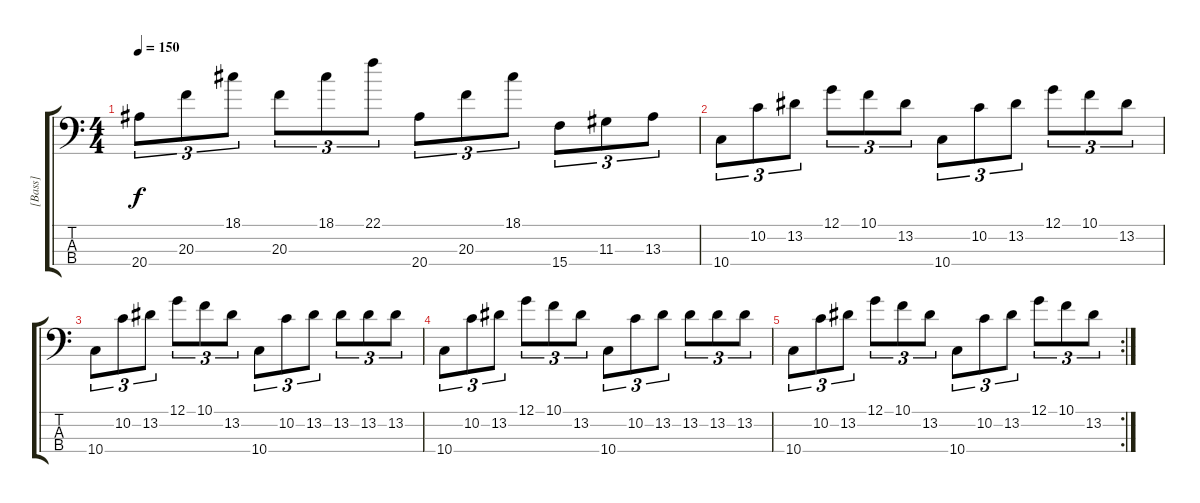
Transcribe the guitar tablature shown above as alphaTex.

\track ("[Bass]" "[Bass]") {instrument electricbassfinger}
\staff {score tabs}
\tuning (G2 D2 A1 D1) {hide}
\ts (4 4)
\tempo 150
\clef f4
\ks c
20.4.8{tu (3 2) dy f} 20.3.8{tu (3 2)} 18.1.8{tu (3 2)} 20.3.8{tu (3 2)} 18.1.8{tu (3 2)} 22.1.8{tu (3 2)} 20.4.8{tu (3 2)} 20.3.8{tu (3 2)} 18.1.8{tu (3 2)} 15.4.8{tu (3 2)} 11.3.8{tu (3 2)} 13.3.8{tu (3 2)} |
10.4.8{tu (3 2)} 10.2.8{tu (3 2)} 13.2.8{tu (3 2)} 12.1.8{tu (3 2)} 10.1.8{tu (3 2)} 13.2.8{tu (3 2)} 10.4.8{tu (3 2)} 10.2.8{tu (3 2)} 13.2.8{tu (3 2)} 12.1.8{tu (3 2)} 10.1.8{tu (3 2)} 13.2.8{tu (3 2)} |
10.4.8{tu (3 2)} 10.2.8{tu (3 2)} 13.2.8{tu (3 2)} 12.1.8{tu (3 2)} 10.1.8{tu (3 2)} 13.2.8{tu (3 2)} 10.4.8{tu (3 2)} 10.2.8{tu (3 2)} 13.2.8{tu (3 2)} 13.2.8{tu (3 2)} 13.2.8{tu (3 2)} 13.2.8{tu (3 2)} |
10.4.8{tu (3 2)} 10.2.8{tu (3 2)} 13.2.8{tu (3 2)} 12.1.8{tu (3 2)} 10.1.8{tu (3 2)} 13.2.8{tu (3 2)} 10.4.8{tu (3 2)} 10.2.8{tu (3 2)} 13.2.8{tu (3 2)} 13.2.8{tu (3 2)} 13.2.8{tu (3 2)} 13.2.8{tu (3 2)} |
\rc 2
10.4.8{tu (3 2)} 10.2.8{tu (3 2)} 13.2.8{tu (3 2)} 12.1.8{tu (3 2)} 10.1.8{tu (3 2)} 13.2.8{tu (3 2)} 10.4.8{tu (3 2)} 10.2.8{tu (3 2)} 13.2.8{tu (3 2)} 12.1.8{tu (3 2)} 10.1.8{tu (3 2)} 13.2.8{tu (3 2)}
